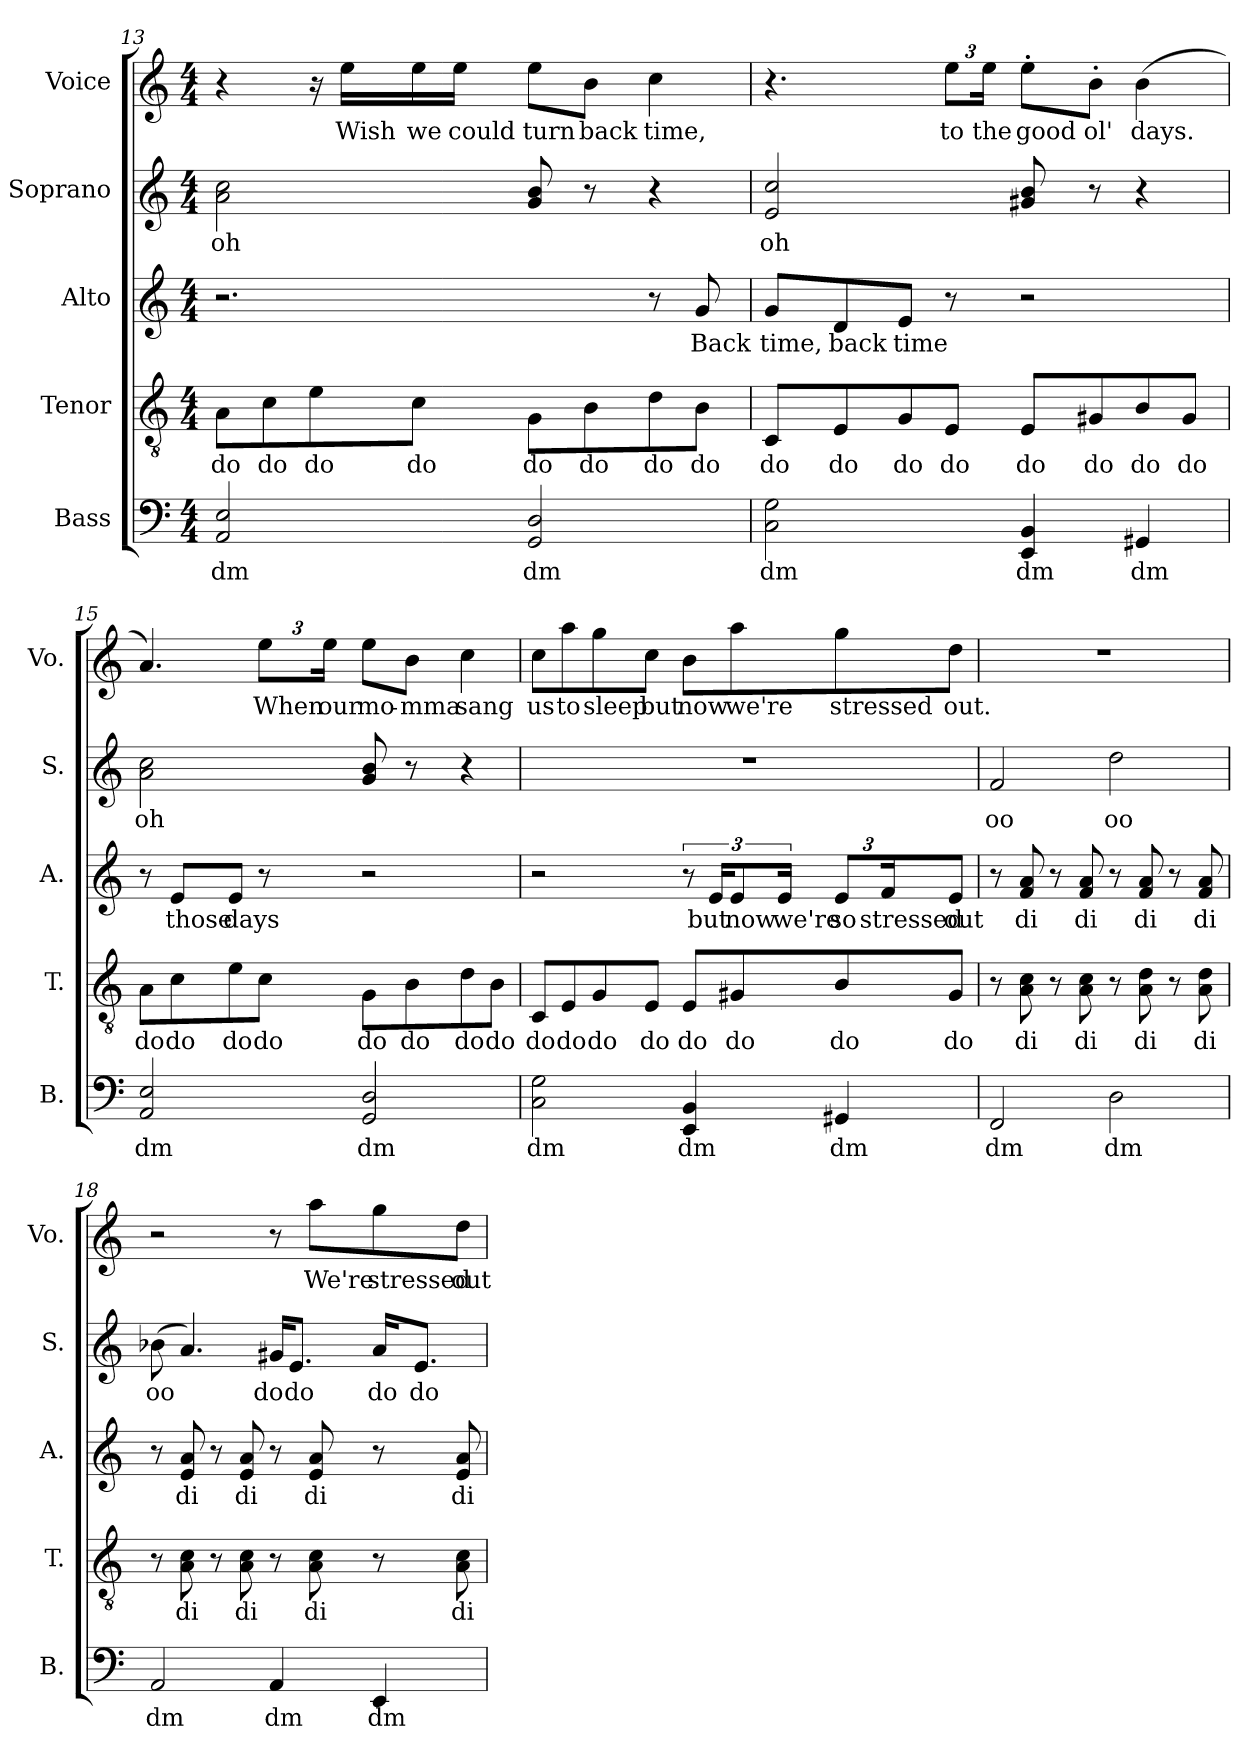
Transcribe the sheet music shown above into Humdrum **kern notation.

**kern	**text	**kern	**text	**kern	**text	**kern	**text	**kern	**text
*part5	*part5	*part4	*part4	*part3	*part3	*part2	*part2	*part1	*part1
*staff5	*staff5	*staff4	*staff4	*staff3	*staff3	*staff2	*staff2	*staff1	*staff1
*I"Bass	*	*I"Tenor	*	*I"Alto	*	*I"Soprano	*	*I"Voice	*
*I'B.	*	*I'T.	*	*I'A.	*	*I'S.	*	*I'Vo.	*
!!LO:LB:g=z
*clefF4	*	*clefGv2	*	*clefG2	*	*clefG2	*	*clefG2	*
*k[]	*	*k[]	*	*k[]	*	*k[]	*	*k[]	*
*M4/4	*	*M4/4	*	*M4/4	*	*M4/4	*	*M4/4	*
=13	=13	=13	=13	=13	=13	=13	=13	=13	=13
2AA/ 2E/	dm	8A\L	do	2.r	.	2a\ 2cc\	oh	4r	.
.	.	8c\	do	.	.	.	.	.	.
.	.	8e\	do	.	.	.	.	16r	.
.	.	.	.	.	.	.	.	16ee\LL	Wish
.	.	8c\J	do	.	.	.	.	16ee\	we
.	.	.	.	.	.	.	.	16ee\JJ	could
2GG/ 2D/	dm	8G\L	do	.	.	8g/ 8b/	.	8ee\L	turn
.	.	8B\	do	.	.	8r	.	8b\J	back
.	.	8d\	do	8r	.	4r	.	4cc\	time,
.	.	8B\J	do	8g/	Back	.	.	.	.
=14	=14	=14	=14	=14	=14	=14	=14	=14	=14
2C\ 2G\	dm	8C/L	do	8g/L	time,	2e/ 2cc/	oh	4.r	.
.	.	8E/	do	8d/	back	.	.	.	.
.	.	8G/	do	8e/J	time	.	.	.	.
*	*	*	*	*	*	*	*	*Xbrackettup	*
.	.	8E/J	do	8r	.	.	.	12ee\L	to
.	.	.	.	.	.	.	.	24ee\Jk	the
4EE/ 4BB/	dm	8E/L	do	2r	.	8g#X/ 8b/	.	8ee'\L	good
.	.	8G#X/	do	.	.	8r	.	8b'\J	ol'
4GG#X/	dm	8B/	do	.	.	4r	.	(4b\	days.
.	.	8G#/J	do	.	.	.	.	.	.
!!LO:PB:g=z
=15	=15	=15	=15	=15	=15	=15	=15	=15	=15
2AA/ 2E/	dm	8A\L	do	8r	.	2a\ 2cc\	oh	4.a/)	.
.	.	8c\	do	8e/L	those	.	.	.	.
.	.	8e\	do	8e/J	days	.	.	.	.
.	.	8c\J	do	8r	.	.	.	12ee\L	When
.	.	.	.	.	.	.	.	24ee\Jk	our
2GG/ 2D/	dm	8G\L	do	2r	.	8g/ 8b/	.	8ee\L	mo-
.	.	8B\	do	.	.	8r	.	8b\J	-mma
.	.	8d\	do	.	.	4r	.	4cc\	sang
.	.	8B\J	do	.	.	.	.	.	.
=16	=16	=16	=16	=16	=16	=16	=16	=16	=16
2C\ 2G\	dm	8C/L	do	2r	.	1r	.	8cc\L	us
.	.	8E/	do	.	.	.	.	8aa\	to
.	.	8G/	do	.	.	.	.	8gg\	sleep
.	.	8E/J	do	.	.	.	.	8cc\J	but
4EE/ 4BB/	dm	8E/L	do	12r	.	.	.	8b\L	now
.	.	.	.	24e/KL	but	.	.	.	.
*	*	*	*	*Xbrackettup	*	*	*	*	*
.	.	8G#X/	do	12e/	now	.	.	8aa\	we're
.	.	.	.	24e/Jk	we're	.	.	.	.
4GG#X/	dm	8B/	do	12e/L	so	.	.	8gg\	stressed
.	.	.	.	24f/K	stressed	.	.	.	.
.	.	8G#/J	do	8e/J	out	.	.	8dd\J	out.
!!LO:LB:g=z
=17	=17	=17	=17	=17	=17	=17	=17	=17	=17
2FF/	dm	8r	.	8r	.	2f/	oo	1r	.
.	.	8A\ 8c\	di	8f/ 8a/	di	.	.	.	.
.	.	8r	.	8r	.	.	.	.	.
.	.	8A\ 8c\	di	8f/ 8a/	di	.	.	.	.
2D\	dm	8r	.	8r	.	2dd\	oo	.	.
.	.	8A\ 8d\	di	8f/ 8a/	di	.	.	.	.
.	.	8r	.	8r	.	.	.	.	.
.	.	8A\ 8d\	di	8f/ 8a/	di	.	.	.	.
=18	=18	=18	=18	=18	=18	=18	=18	=18	=18
2AA/	dm	8r	.	8r	.	(8b-X\	oo	2r	.
.	.	8A\ 8c\	di	8e/ 8a/	di	4.a/)	.	.	.
.	.	8r	.	8r	.	.	.	.	.
.	.	8A\ 8c\	di	8e/ 8a/	di	.	.	.	.
4AA/	dm	8r	.	8r	.	16g#X/KL	do	8r	.
.	.	.	.	.	.	8.e/J	do	.	.
.	.	8A\ 8c\	di	8e/ 8a/	di	.	.	8aa\L	We're
4EE/	dm	8r	.	8r	.	16a/KL	do	8gg\	stressed
.	.	.	.	.	.	8.e/J	do	.	.
.	.	8A\ 8c\	di	8e/ 8a/	di	.	.	8dd\J	out
=	=	=	=	=	=	=	=	=	=
*-	*-	*-	*-	*-	*-	*-	*-	*-	*-
